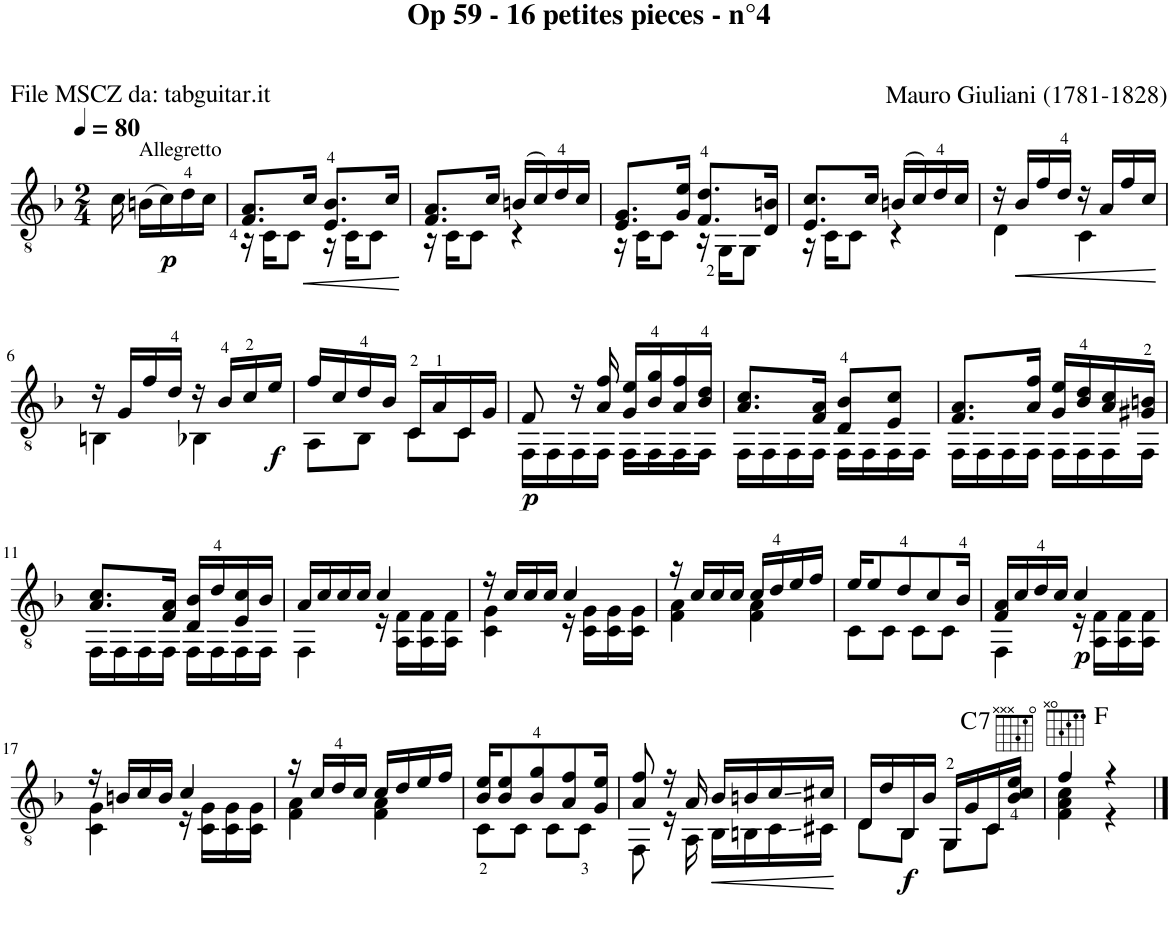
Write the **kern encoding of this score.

**kern	**dynam	**harte
*part1	*part1	*part1
*staff1	*staff1	*
*I"Guitar	*	*
*I'Guit.	*	*
*clefGv2	*	*
*k[b-]	*	*
*M2/4	*	*
*MM80	*	*
=	=	=
16c\	.	.
!LO:TX:a:t=Allegretto	!	!
(16Bn\LL	.	.
!	!LO:DY:b	!
16c\)	p	.
16d\	.	.
16c\JJ	.	.
=1	=1	=1
*^	*	*
8.F/ 8.A/L	16r	.	.
.	16C\KL	.	.
.	8C\J	.	.
!	!	!LO:HP:b	!
16c/Jk	.	<	.
8.E/ 8.B-/L	16r	.	.
.	16C\KL	.	.
.	8C\J	.	.
16c/Jk	.	.	.
*v	*v	*	*
.	[	.
=2	=2	=2
*^	*	*
8.F/ 8.A/L	16r	.	.
.	16C\KL	.	.
.	8C\J	.	.
16c/Jk	.	.	.
(16Bn/LL	4r	.	.
16c/)	.	.	.
16d/	.	.	.
16c/JJ	.	.	.
=3	=3	=3	=3
8.E/ 8.G/L	16r	.	.
.	16C\KL	.	.
.	8C\J	.	.
16G/ 16e/Jk	.	.	.
8.F/ 8.d/L	16r	.	.
.	16GG\KL	.	.
.	8GG\J	.	.
16D/ 16Bn/Jk	.	.	.
=4	=4	=4	=4
8.E/ 8.c/L	16r	.	.
.	16C\KL	.	.
.	8C\J	.	.
16c/Jk	.	.	.
(16Bn/LL	4r	.	.
16c/)	.	.	.
16d/	.	.	.
16c/JJ	.	.	.
=5	=5	=5	=5
16r	4D\	.	.
!	!	!LO:HP:b	!
16B-/LL	.	<	.
16f/	.	.	.
16d/JJ	.	.	.
16r	4C\	.	.
16A/LL	.	.	.
16f/	.	.	.
16c/JJ	.	.	.
*v	*v	*	*
.	[	.
!!LO:LB:g=z
=6	=6	=6
*^	*	*
16r	4BBn\	.	.
16G/LL	.	.	.
16f/	.	.	.
16d/JJ	.	.	.
16r	4BB-X\	.	.
16B-/LL	.	.	.
16c/	.	.	.
!	!	!LO:DY:b	!
16e/JJ	.	f	.
=7	=7	=7	=7
16f/LL	8AA\L	.	.
16c/	.	.	.
16d/	8BB-\J	.	.
16B-/JJ	.	.	.
16C/LL	8C\L	.	.
16A/	.	.	.
16C/	8C\J	.	.
16G/JJ	.	.	.
=8	=8	=8	=8
!	!	!LO:DY:b	!
8F/	16FF\LL	p	.
.	16FF\	.	.
16r	16FF\	.	.
16A/ 16f/	16FF\JJ	.	.
16G/ 16e/LL	16FF\LL	.	.
16B-/ 16g/	16FF\	.	.
16A/ 16f/	16FF\	.	.
16B-/ 16d/JJ	16FF\JJ	.	.
=9	=9	=9	=9
8.A/ 8.c/L	16FF\LL	.	.
.	16FF\	.	.
.	16FF\	.	.
16F/ 16A/Jk	16FF\JJ	.	.
8D/ 8B-/L	16FF\LL	.	.
.	16FF\	.	.
8E/ 8c/J	16FF\	.	.
.	16FF\JJ	.	.
=10	=10	=10	=10
8.F/ 8.A/L	16FF\LL	.	.
.	16FF\	.	.
.	16FF\	.	.
16A/ 16f/Jk	16FF\JJ	.	.
16G/ 16e/LL	16FF\LL	.	.
16B-/ 16d/	16FF\	.	.
16A/ 16c/	16FF\	.	.
16G#X/ 16Bn/JJ	16FF\JJ	.	.
!!LO:LB:g=z	!!
=11	=11	=11	=11
8.A/ 8.c/L	16FF\LL	.	.
.	16FF\	.	.
.	16FF\	.	.
16F/ 16A/Jk	16FF\JJ	.	.
16D/ 16B-/LL	16FF\LL	.	.
16d/	16FF\	.	.
16E/ 16c/	16FF\	.	.
16B-/JJ	16FF\JJ	.	.
=12	=12	=12	=12
16A/LL	4FF\	.	.
16c/	.	.	.
16c/	.	.	.
16c/JJ	.	.	.
4c/	16r	.	.
.	16AA\ 16F\LL	.	.
.	16AA\ 16F\	.	.
.	16AA\ 16F\JJ	.	.
=13	=13	=13	=13
16r	4C\ 4G\	.	.
16c/LL	.	.	.
16c/	.	.	.
16c/JJ	.	.	.
4c/	16r	.	.
.	16C\ 16G\LL	.	.
.	16C\ 16G\	.	.
.	16C\ 16G\JJ	.	.
=14	=14	=14	=14
16r	4F\ 4A\	.	.
16c/LL	.	.	.
16c/	.	.	.
16c/JJ	.	.	.
16c/LL	4F\ 4A\	.	.
16d/	.	.	.
16e/	.	.	.
16f/JJ	.	.	.
=15	=15	=15	=15
16e/KL	8C\L	.	.
8e/	.	.	.
.	8C\J	.	.
8d/	.	.	.
.	8C\L	.	.
8c/	.	.	.
.	8C\J	.	.
16B-/Jk	.	.	.
=16	=16	=16	=16
16F/ 16A/LL	4FF\	.	.
16c/	.	.	.
16d/	.	.	.
16c/JJ	.	.	.
!	!	!LO:DY:b	!
4c/	16r	p	.
.	16AA\ 16F\LL	.	.
.	16AA\ 16F\	.	.
.	16AA\ 16F\JJ	.	.
!!LO:LB:g=z	!!
=17	=17	=17	=17
16r	4C\ 4G\	.	.
16Bn/LL	.	.	.
16c/	.	.	.
16B/JJ	.	.	.
4c/	16r	.	.
.	16C\ 16G\LL	.	.
.	16C\ 16G\	.	.
.	16C\ 16G\JJ	.	.
=18	=18	=18	=18
16r	4F\ 4A\	.	.
16c/LL	.	.	.
16d/	.	.	.
16c/JJ	.	.	.
16c/LL	4F\ 4A\	.	.
16d/	.	.	.
16e/	.	.	.
16f/JJ	.	.	.
=19	=19	=19	=19
16B-/ 16e/KL	8C\L	.	.
8B-/ 8e/	.	.	.
.	8C\J	.	.
8B-/ 8g/	.	.	.
.	8C\L	.	.
8A/ 8f/	.	.	.
.	8C\J	.	.
16G/ 16e/Jk	.	.	.
=20	=20	=20	=20
8A/ 8f/	8FF\	.	.
16r	16r	.	.
16A/	16AA\	.	.
!	!	!LO:HP:b	!
16B-/LL	16BB-\LL	<	.
16Bn/	16BBn\	.	.
16c/	16C\	.	.
16c#X/JJ	16C#X\JJ	.	.
*v	*v	*	*
.	[	.
=21	=21	=21
*^	*	*
16D/LL	8D\L	.	.
16d/	.	.	.
!	!	!LO:DY:b	!
16BB-/	8BB-\J	f	.
16B-/JJ	.	.	.
16GG/LL	8GG\L	.	.
16G/	.	.	.
16C/	8C\J	.	.
!	!	!	!LO:H:kt=7
16B-/ 16c/ 16e/JJ	.	.	C:7
=22	=22	=22	=22
4f/	4F\ 4A\ 4c\	.	F:maj
4r	4r	.	.
*v	*v	*	*
==	==	==
*-	*-	*-
